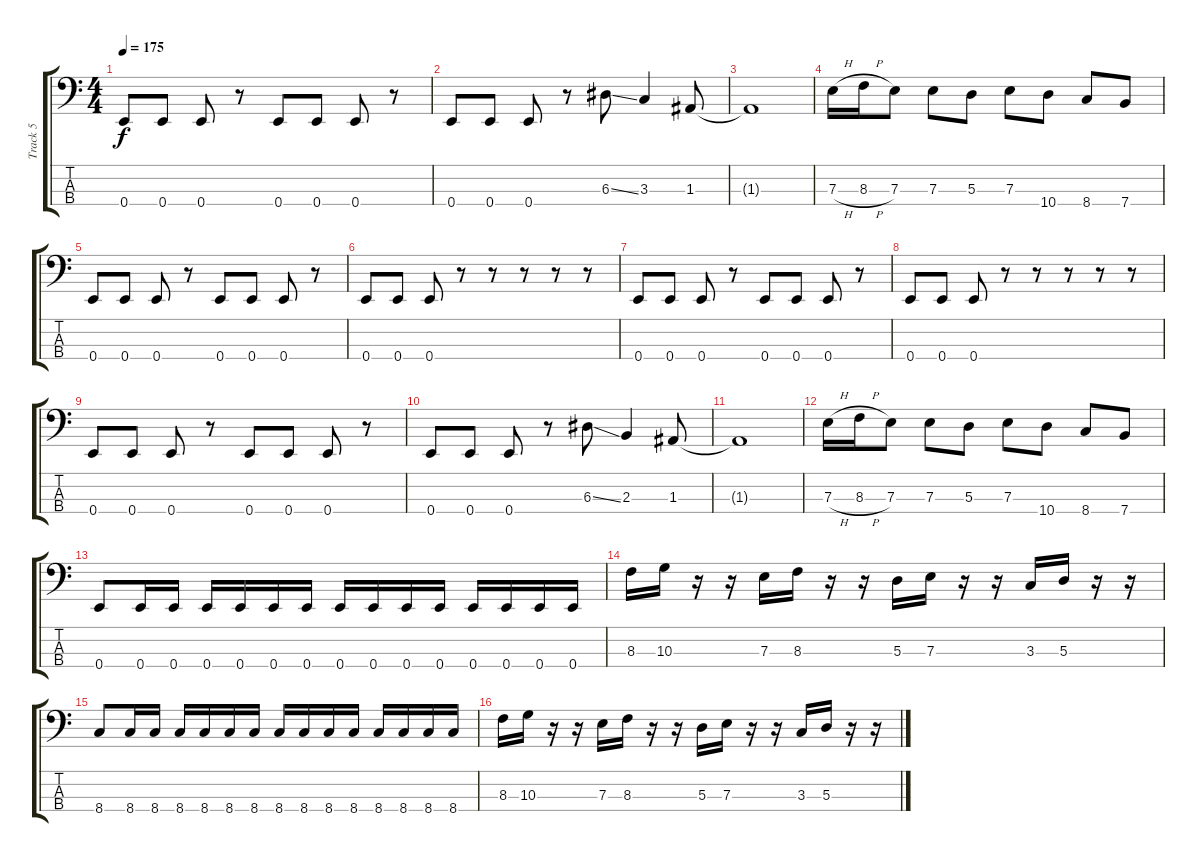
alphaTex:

\track ("Track 5" "Track 5") {instrument electricbasspick}
\staff {score tabs}
\tuning (G2 D2 A1 E1) {hide}
\ts (4 4)
\tempo 175
\clef f4
\ks c
0.4.8{dy f} 0.4.8 0.4.8 r.8 0.4.8 0.4.8 0.4.8 r.8 |
0.4.8 0.4.8 0.4.8 r.8 6.3{ss}.8 3.3.4 1.3.8 |
1.3{t}.1 |
7.3{h}.16 8.3{h}.16 7.3.8 7.3.8 5.3.8 7.3.8 10.4.8 8.4.8 7.4.8 |
0.4.8 0.4.8 0.4.8 r.8 0.4.8 0.4.8 0.4.8 r.8 |
0.4.8 0.4.8 0.4.8 r.8 r.8 r.8 r.8 r.8 |
0.4.8 0.4.8 0.4.8 r.8 0.4.8 0.4.8 0.4.8 r.8 |
0.4.8 0.4.8 0.4.8 r.8 r.8 r.8 r.8 r.8 |
0.4.8 0.4.8 0.4.8 r.8 0.4.8 0.4.8 0.4.8 r.8 |
0.4.8 0.4.8 0.4.8 r.8 6.3{ss}.8 2.3.4 1.3.8 |
1.3{t}.1 |
7.3{h}.16 8.3{h}.16 7.3.8 7.3.8 5.3.8 7.3.8 10.4.8 8.4.8 7.4.8 |
0.4.8 0.4.16 0.4.16 0.4.16 0.4.16 0.4.16 0.4.16 0.4.16 0.4.16 0.4.16 0.4.16 0.4.16 0.4.16 0.4.16 0.4.16 |
8.3.16 10.3.16 r.16 r.16 7.3.16 8.3.16 r.16 r.16 5.3.16 7.3.16 r.16 r.16 3.3.16 5.3.16 r.16 r.16 |
8.4.8 8.4.16 8.4.16 8.4.16 8.4.16 8.4.16 8.4.16 8.4.16 8.4.16 8.4.16 8.4.16 8.4.16 8.4.16 8.4.16 8.4.16 |
8.3.16 10.3.16 r.16 r.16 7.3.16 8.3.16 r.16 r.16 5.3.16 7.3.16 r.16 r.16 3.3.16 5.3.16 r.16 r.16
